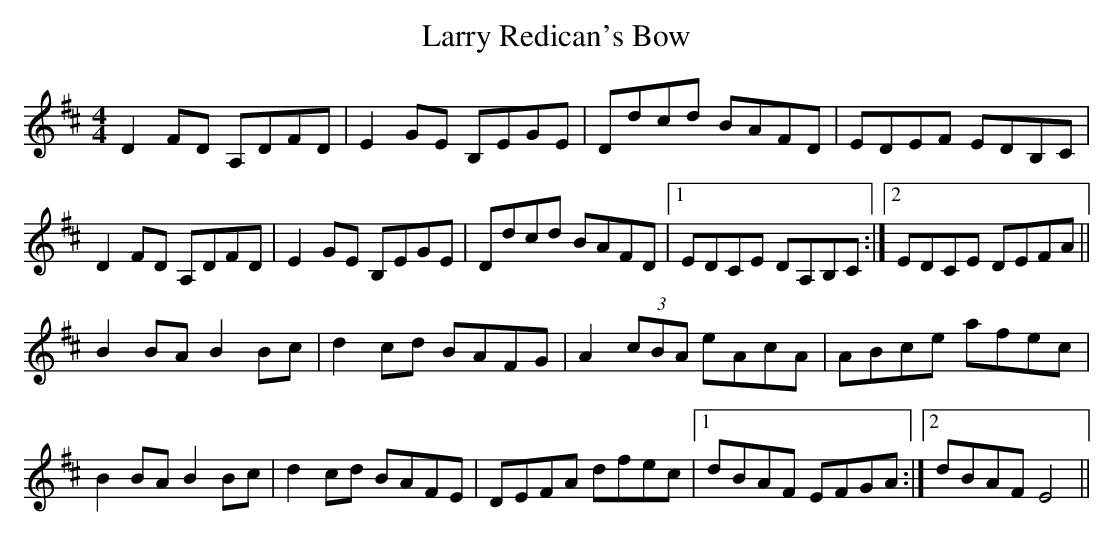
X:1
T: Larry Redican's Bow
M: 4/4
L: 1/8
K: D
D2 FD A,DFD|E2 GE B,EGE|Ddcd BAFD|EDEF EDB,C |
D2 FD A,DFD|E2 GE B,EGE|Ddcd BAFD |1 EDCE DA,B,C :|2\
EDCE DEFA ||
B2 BA B2 Bc|d2 cd BAFG|A2 (3cBA eAcA|ABce afec |
B2 BA B2 Bc|d2 cd BAFE|DEFA dfec |1 dBAF EFGA :|2\
dBAF E4 ||
